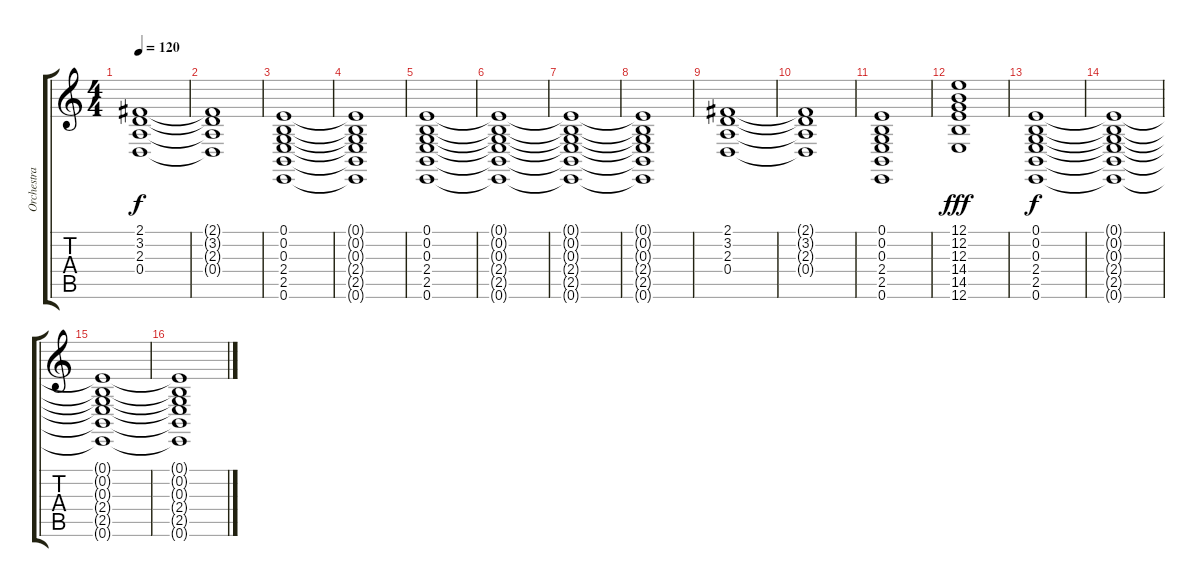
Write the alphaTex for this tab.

\track ("Orchestra" "Orchestra") {instrument stringensemble1}
\staff {score tabs}
\tuning (E4 B3 G3 D3 A2 E2) {hide}
\ts (4 4)
\tempo 120
\clef g2
\ks c
(2.1 3.2 2.3 0.4).1{dy f} |
(2.1{t} 3.2{t} 2.3{t} 0.4{t}).1 |
(0.1 0.2 0.3 2.4 2.5 0.6).1 |
(0.1{t} 0.2{t} 0.3{t} 2.4{t} 2.5{t} 0.6{t}).1 |
(0.1 0.2 0.3 2.4 2.5 0.6).1 |
(0.1{t} 0.2{t} 0.3{t} 2.4{t} 2.5{t} 0.6{t}).1 |
(0.1{t} 0.2{t} 0.3{t} 2.4{t} 2.5{t} 0.6{t}).1 |
(0.1{t} 0.2{t} 0.3{t} 2.4{t} 2.5{t} 0.6{t}).1 |
(2.1 3.2 2.3 0.4).1 |
(2.1{t} 3.2{t} 2.3{t} 0.4{t}).1 |
(0.1 0.2 0.3 2.4 2.5 0.6).1 |
(12.1 12.2 12.3 14.4 14.5 12.6).1{dy fff instrument tremolostrings} |
(0.1 0.2 0.3 2.4 2.5 0.6).1{dy f instrument stringensemble1} |
(0.1{t} 0.2{t} 0.3{t} 2.4{t} 2.5{t} 0.6{t}).1 |
(0.1{t} 0.2{t} 0.3{t} 2.4{t} 2.5{t} 0.6{t}).1 |
(0.1{t} 0.2{t} 0.3{t} 2.4{t} 2.5{t} 0.6{t}).1
